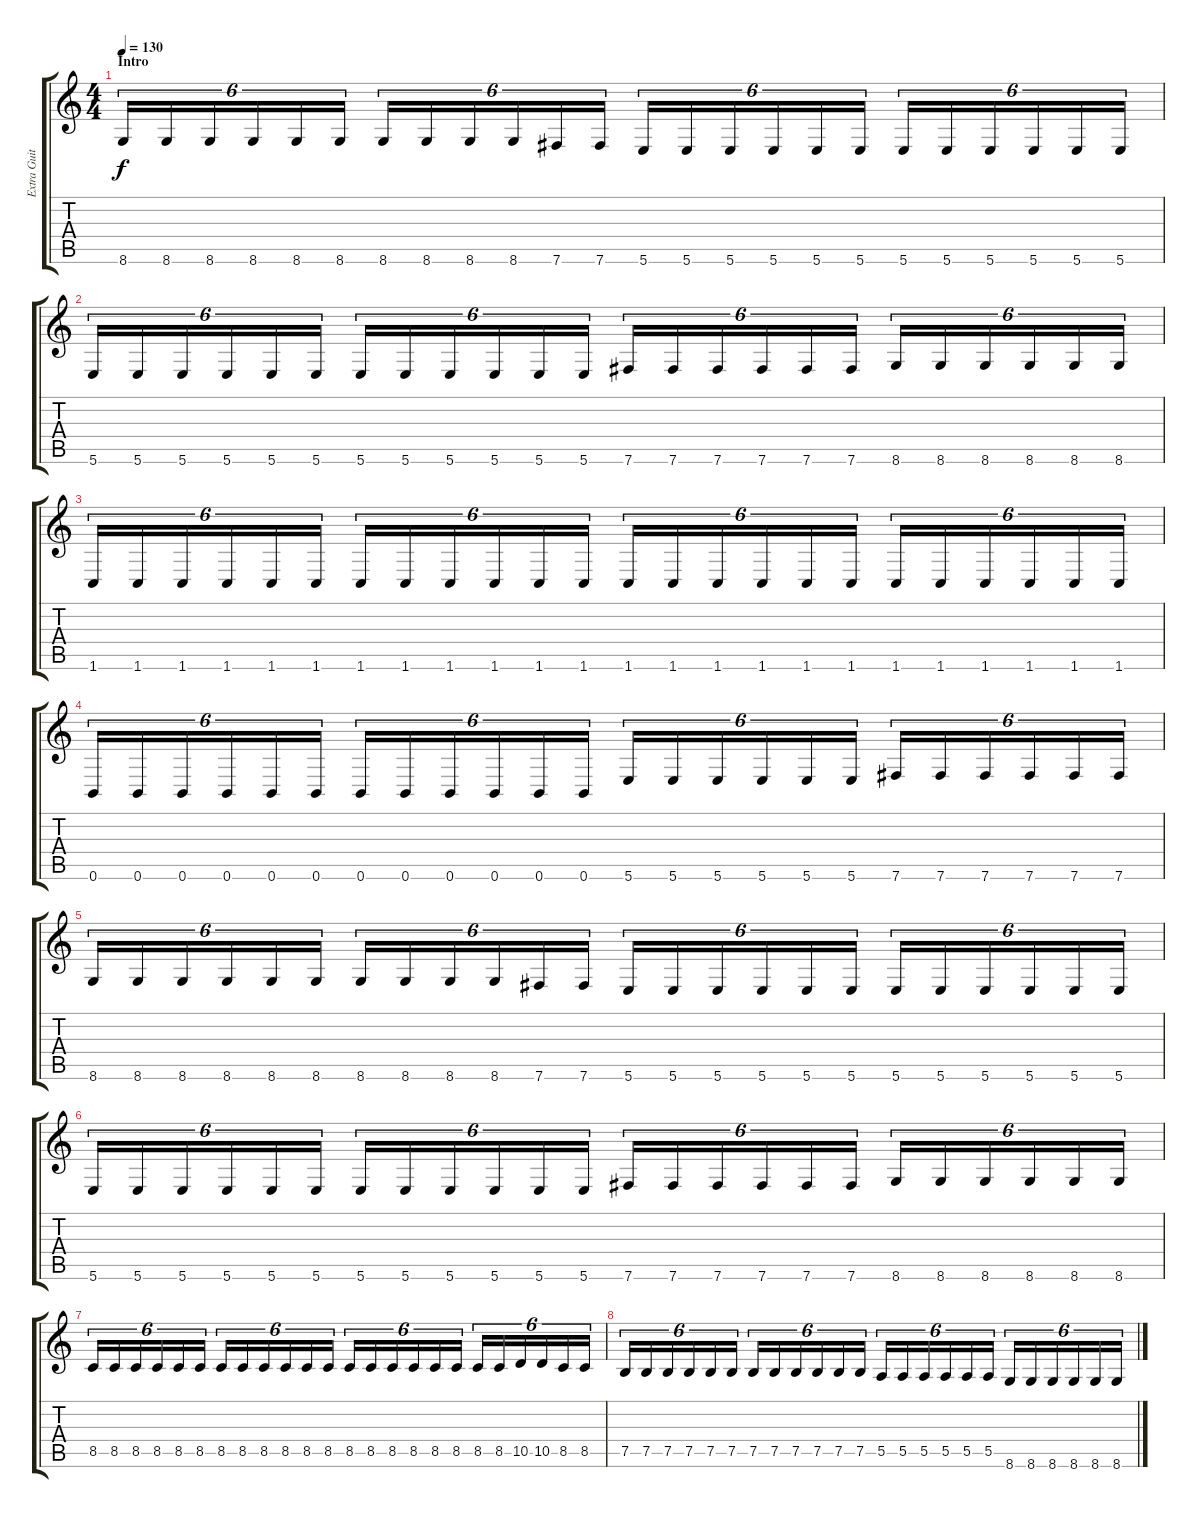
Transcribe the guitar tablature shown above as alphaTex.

\track ("Extra Guitar" "Extra Guit") {instrument distortionguitar}
\staff {score tabs}
\tuning (B3 Gb3 D3 A2 E2 B1) {hide}
\ts (4 4)
\section ("" "Intro")
\tempo 130
\clef g2
\ks c
8.6.16{tu (6 4) dy f instrument distortionguitar} 8.6.16{tu (6 4)} 8.6.16{tu (6 4)} 8.6.16{tu (6 4)} 8.6.16{tu (6 4)} 8.6.16{tu (6 4)} 8.6.16{tu (6 4)} 8.6.16{tu (6 4)} 8.6.16{tu (6 4)} 8.6.16{tu (6 4)} 7.6.16{tu (6 4)} 7.6.16{tu (6 4)} 5.6.16{tu (6 4)} 5.6.16{tu (6 4)} 5.6.16{tu (6 4)} 5.6.16{tu (6 4)} 5.6.16{tu (6 4)} 5.6.16{tu (6 4)} 5.6.16{tu (6 4)} 5.6.16{tu (6 4)} 5.6.16{tu (6 4)} 5.6.16{tu (6 4)} 5.6.16{tu (6 4)} 5.6.16{tu (6 4)} |
5.6.16{tu (6 4)} 5.6.16{tu (6 4)} 5.6.16{tu (6 4)} 5.6.16{tu (6 4)} 5.6.16{tu (6 4)} 5.6.16{tu (6 4)} 5.6.16{tu (6 4)} 5.6.16{tu (6 4)} 5.6.16{tu (6 4)} 5.6.16{tu (6 4)} 5.6.16{tu (6 4)} 5.6.16{tu (6 4)} 7.6.16{tu (6 4)} 7.6.16{tu (6 4)} 7.6.16{tu (6 4)} 7.6.16{tu (6 4)} 7.6.16{tu (6 4)} 7.6.16{tu (6 4)} 8.6.16{tu (6 4)} 8.6.16{tu (6 4)} 8.6.16{tu (6 4)} 8.6.16{tu (6 4)} 8.6.16{tu (6 4)} 8.6.16{tu (6 4)} |
1.6.16{tu (6 4)} 1.6.16{tu (6 4)} 1.6.16{tu (6 4)} 1.6.16{tu (6 4)} 1.6.16{tu (6 4)} 1.6.16{tu (6 4)} 1.6.16{tu (6 4)} 1.6.16{tu (6 4)} 1.6.16{tu (6 4)} 1.6.16{tu (6 4)} 1.6.16{tu (6 4)} 1.6.16{tu (6 4)} 1.6.16{tu (6 4)} 1.6.16{tu (6 4)} 1.6.16{tu (6 4)} 1.6.16{tu (6 4)} 1.6.16{tu (6 4)} 1.6.16{tu (6 4)} 1.6.16{tu (6 4)} 1.6.16{tu (6 4)} 1.6.16{tu (6 4)} 1.6.16{tu (6 4)} 1.6.16{tu (6 4)} 1.6.16{tu (6 4)} |
0.6.16{tu (6 4)} 0.6.16{tu (6 4)} 0.6.16{tu (6 4)} 0.6.16{tu (6 4)} 0.6.16{tu (6 4)} 0.6.16{tu (6 4)} 0.6.16{tu (6 4)} 0.6.16{tu (6 4)} 0.6.16{tu (6 4)} 0.6.16{tu (6 4)} 0.6.16{tu (6 4)} 0.6.16{tu (6 4)} 5.6.16{tu (6 4)} 5.6.16{tu (6 4)} 5.6.16{tu (6 4)} 5.6.16{tu (6 4)} 5.6.16{tu (6 4)} 5.6.16{tu (6 4)} 7.6.16{tu (6 4)} 7.6.16{tu (6 4)} 7.6.16{tu (6 4)} 7.6.16{tu (6 4)} 7.6.16{tu (6 4)} 7.6.16{tu (6 4)} |
8.6.16{tu (6 4)} 8.6.16{tu (6 4)} 8.6.16{tu (6 4)} 8.6.16{tu (6 4)} 8.6.16{tu (6 4)} 8.6.16{tu (6 4)} 8.6.16{tu (6 4)} 8.6.16{tu (6 4)} 8.6.16{tu (6 4)} 8.6.16{tu (6 4)} 7.6.16{tu (6 4)} 7.6.16{tu (6 4)} 5.6.16{tu (6 4)} 5.6.16{tu (6 4)} 5.6.16{tu (6 4)} 5.6.16{tu (6 4)} 5.6.16{tu (6 4)} 5.6.16{tu (6 4)} 5.6.16{tu (6 4)} 5.6.16{tu (6 4)} 5.6.16{tu (6 4)} 5.6.16{tu (6 4)} 5.6.16{tu (6 4)} 5.6.16{tu (6 4)} |
5.6.16{tu (6 4)} 5.6.16{tu (6 4)} 5.6.16{tu (6 4)} 5.6.16{tu (6 4)} 5.6.16{tu (6 4)} 5.6.16{tu (6 4)} 5.6.16{tu (6 4)} 5.6.16{tu (6 4)} 5.6.16{tu (6 4)} 5.6.16{tu (6 4)} 5.6.16{tu (6 4)} 5.6.16{tu (6 4)} 7.6.16{tu (6 4)} 7.6.16{tu (6 4)} 7.6.16{tu (6 4)} 7.6.16{tu (6 4)} 7.6.16{tu (6 4)} 7.6.16{tu (6 4)} 8.6.16{tu (6 4)} 8.6.16{tu (6 4)} 8.6.16{tu (6 4)} 8.6.16{tu (6 4)} 8.6.16{tu (6 4)} 8.6.16{tu (6 4)} |
8.5.16{tu (6 4)} 8.5.16{tu (6 4)} 8.5.16{tu (6 4)} 8.5.16{tu (6 4)} 8.5.16{tu (6 4)} 8.5.16{tu (6 4)} 8.5.16{tu (6 4)} 8.5.16{tu (6 4)} 8.5.16{tu (6 4)} 8.5.16{tu (6 4)} 8.5.16{tu (6 4)} 8.5.16{tu (6 4)} 8.5.16{tu (6 4)} 8.5.16{tu (6 4)} 8.5.16{tu (6 4)} 8.5.16{tu (6 4)} 8.5.16{tu (6 4)} 8.5.16{tu (6 4)} 8.5.16{tu (6 4)} 8.5.16{tu (6 4)} 10.5.16{tu (6 4)} 10.5.16{tu (6 4)} 8.5.16{tu (6 4)} 8.5.16{tu (6 4)} |
7.5.16{tu (6 4)} 7.5.16{tu (6 4)} 7.5.16{tu (6 4)} 7.5.16{tu (6 4)} 7.5.16{tu (6 4)} 7.5.16{tu (6 4)} 7.5.16{tu (6 4)} 7.5.16{tu (6 4)} 7.5.16{tu (6 4)} 7.5.16{tu (6 4)} 7.5.16{tu (6 4)} 7.5.16{tu (6 4)} 5.5.16{tu (6 4)} 5.5.16{tu (6 4)} 5.5.16{tu (6 4)} 5.5.16{tu (6 4)} 5.5.16{tu (6 4)} 5.5.16{tu (6 4)} 8.6.16{tu (6 4)} 8.6.16{tu (6 4)} 8.6.16{tu (6 4)} 8.6.16{tu (6 4)} 8.6.16{tu (6 4)} 8.6.16{tu (6 4)}
